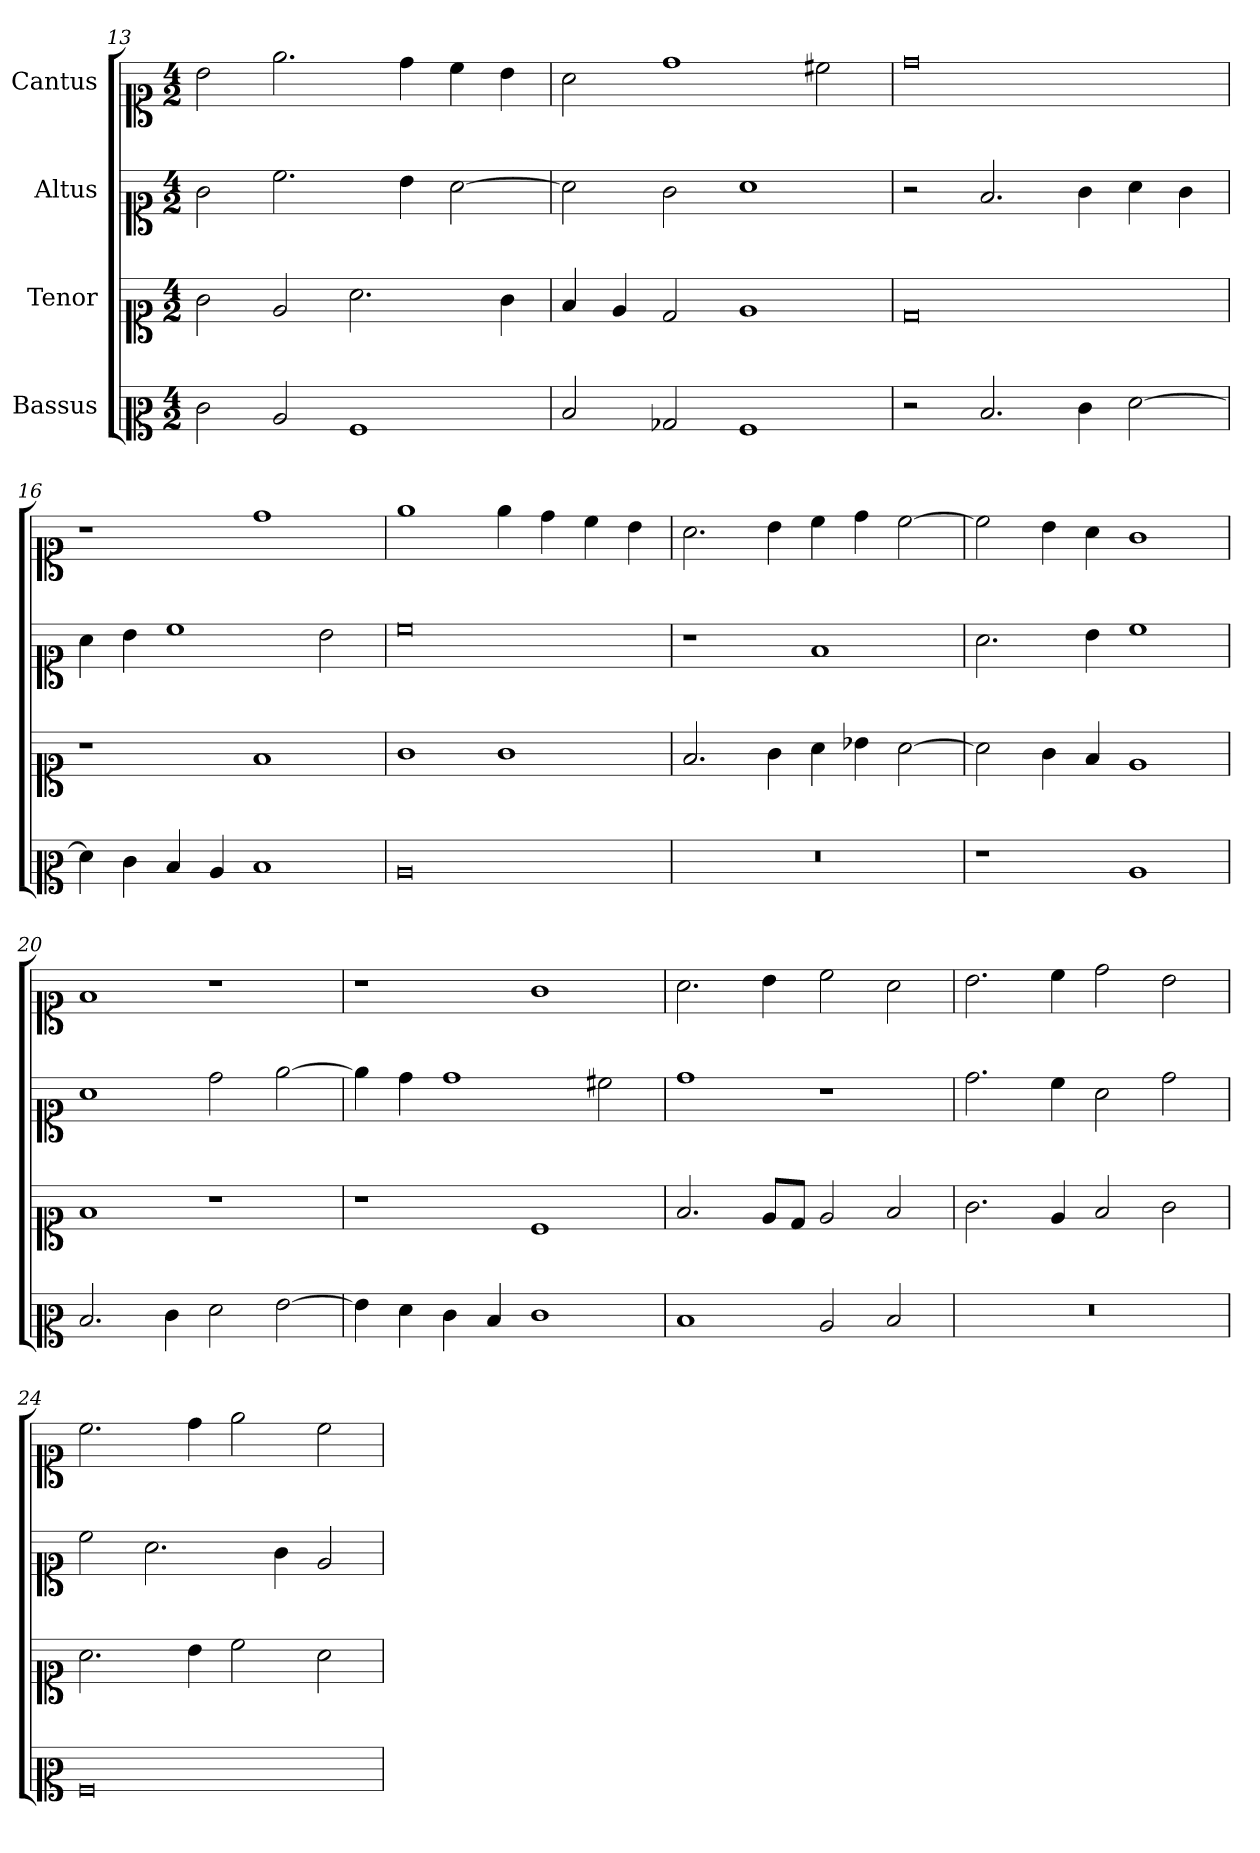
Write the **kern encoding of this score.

**kern	**kern	**kern	**kern
*part4	*part3	*part2	*part1
*staff4	*staff3	*staff2	*staff1
*I"Bassus	*I"Tenor	*I"Altus	*I"Cantus
*clefC2	*clefC1	*clefC1	*clefC1
*k[]	*k[]	*k[]	*k[]
*M4/2	*M4/2	*M4/2	*M4/2
=13	=13	=13	=13
2e\	2g\	2g\	2b\
2c/	2e/	2.cc\	2.ee\
1A/	2.a\	.	.
.	.	4b\	4dd\
.	.	[2a\	4cc\
.	4g\	.	4b\
=14	=14	=14	=14
2d/	4f/	2a\]	2a\
.	4e/	.	.
2B-X/	2d/	2g\	1dd\
1A/	1e/	1a\	.
.	.	.	2cc#X\
=15	=15	=15	=15
2r	0d/	2r	0dd\
2.d/	.	2.f/	.
4e\	.	4g\	.
[2f\	.	4a\	.
.	.	4g\	.
=16	=16	=16	=16
4f\]	1r	4a\	1r
4e\	.	4b\	.
4d/	.	1cc\	.
4c/	.	.	.
1d/	1f/	.	1dd\
.	.	2b\	.
=17	=17	=17	=17
0c/	1g\	0cc\	1ee\
.	1g\	.	4ee\
.	.	.	4dd\
.	.	.	4cc\
.	.	.	4b\
=18	=18	=18	=18
0r	2.f/	1r	2.a\
.	4g\	.	4b\
.	4a\	1f/	4cc\
.	4b-X\	.	4dd\
.	[2a\	.	[2cc\
=19	=19	=19	=19
1r	2a\]	2.a\	2cc\]
.	4g\	.	4b\
.	4f/	4b\	4a\
1c/	1e/	1cc\	1g\
=20	=20	=20	=20
2.d/	1f/	1a\	1f/
4e\	.	.	.
2f\	1r	2dd\	1r
[2g\	.	[2ee\	.
=21	=21	=21	=21
4g\]	1r	4ee\]	1r
4f\	.	4dd\	.
4e\	.	1dd\	.
4d/	.	.	.
1e\	1c/	.	1g\
.	.	2cc#X\	.
=22	=22	=22	=22
1d/	2.f/	1dd\	2.a\
.	8e/L	.	4b\
.	8d/J	.	.
2c/	2e/	1r	2cc\
2d/	2f/	.	2a\
=23	=23	=23	=23
0r	2.g\	2.dd\	2.b\
.	4e/	4cc\	4cc\
.	2f/	2a\	2dd\
.	2g\	2dd\	2b\
=24	=24	=24	=24
0A/	2.a\	2cc\	2.cc\
.	.	2.a\	.
.	4b\	.	4dd\
.	2cc\	.	2ee\
.	.	4g\	.
.	2a\	2e/	2cc\
=	=	=	=
*-	*-	*-	*-
